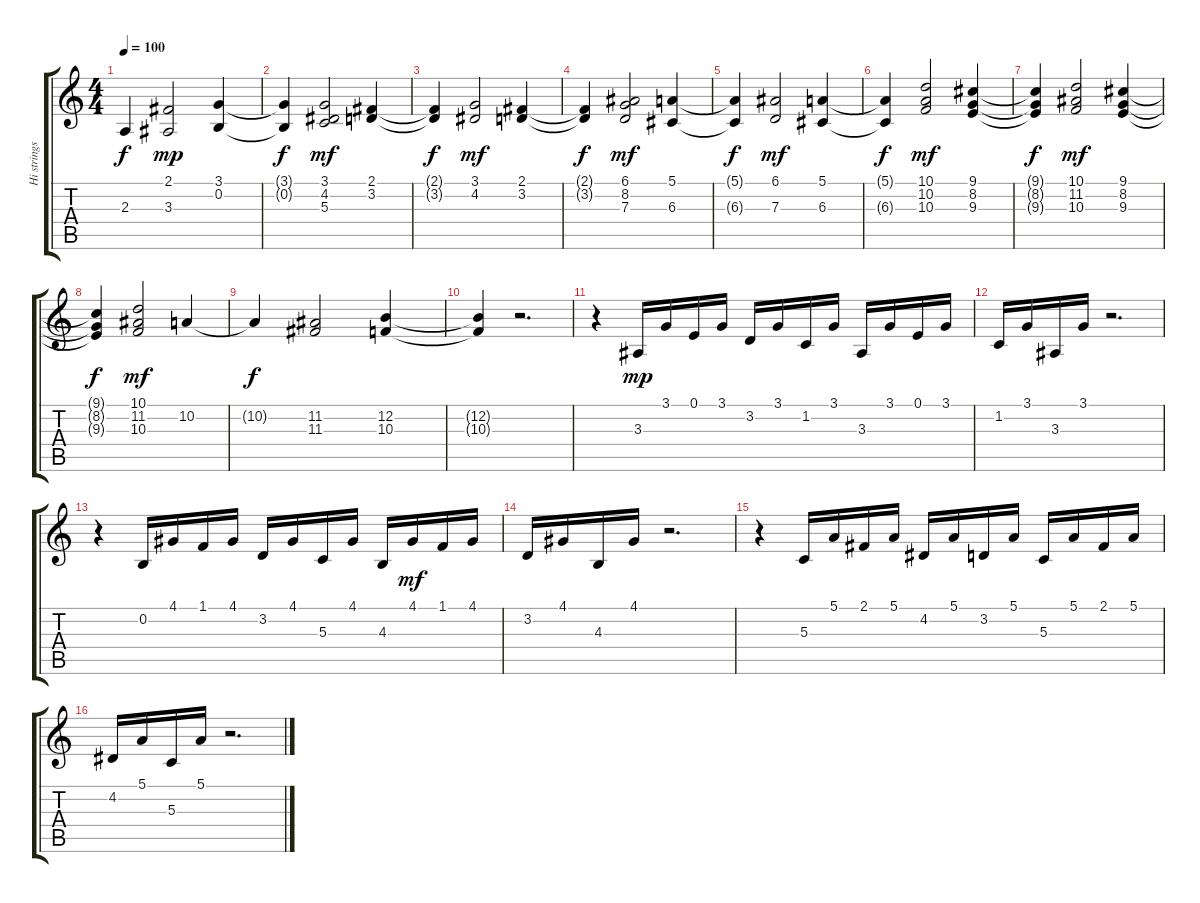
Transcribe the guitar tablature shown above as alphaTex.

\track ("Hi strings" "Hi strings") {instrument pad8sweep}
\staff {score tabs}
\tuning (E4 B3 G3 D3 A2 E2) {hide}
\ts (4 4)
\tempo 100
\clef g2
\ks c
2.3{t}.4{dy f} (2.1 3.3).2{dy mp} (3.1 0.2).4 |
(3.1{t} 0.2{t}).4{dy f} (3.1 4.2 5.3).2{dy mf instrument choiraahs} (2.1 3.2).4 |
(2.1{t} 3.2{t}).4{dy f} (3.1 4.2).2{dy mf} (2.1 3.2).4 |
(2.1{t} 3.2{t}).4{dy f} (6.1 8.2 7.3).2{dy mf} (5.1 6.3).4 |
(5.1{t} 6.3{t}).4{dy f} (6.1 7.3).2{dy mf} (5.1 6.3).4 |
(5.1{t} 6.3{t}).4{dy f} (10.1 10.2 10.3).2{dy mf} (9.1 8.2 9.3).4 |
(9.1{t} 8.2{t} 9.3{t}).4{dy f} (10.1 11.2 10.3).2{dy mf} (9.1 8.2 9.3).4 |
(9.1{t} 8.2{t} 9.3{t}).4{dy f} (10.1 11.2 10.3).2{dy mf} 10.2.4 |
10.2{t}.4{dy f} (11.2 11.3).2 (12.2 10.3).4 |
(12.2{t} 10.3{t}).4 r.2{d} |
r.4 3.3.16{dy mp balance 13 instrument pizzicatostrings} 3.1.16 0.1.16 3.1.16 3.2.16 3.1.16 1.2.16 3.1.16 3.3.16 3.1.16 0.1.16 3.1.16 |
1.2.16 3.1.16 3.3.16 3.1.16 r.2{d} |
r.4 0.2.16{balance 3} 4.1.16 1.1.16 4.1.16 3.2.16 4.1.16 5.3.16 4.1.16 4.3.16 4.1.16{dy mf} 1.1.16 4.1.16 |
3.2.16 4.1.16 4.3.16 4.1.16 r.2{d} |
r.4 5.3.16{balance 13} 5.1.16 2.1.16 5.1.16 4.2.16 5.1.16 3.2.16 5.1.16 5.3.16 5.1.16 2.1.16 5.1.16 |
4.2.16 5.1.16 5.3.16 5.1.16 r.2{d}
